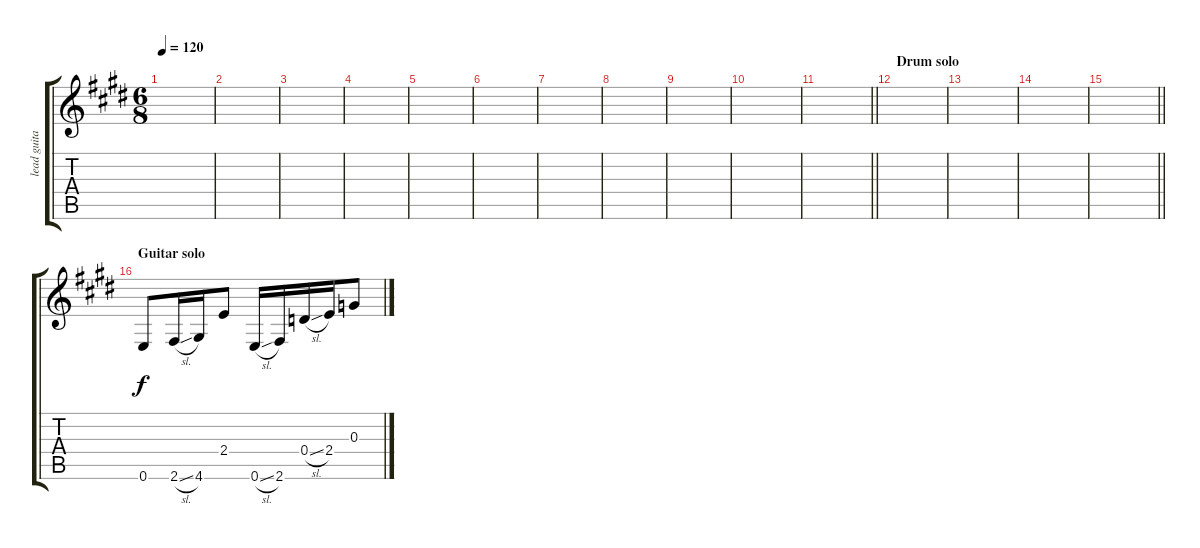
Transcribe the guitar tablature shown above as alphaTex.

\track ("lead guitar" "lead guita") {instrument distortionguitar}
\staff {score tabs}
\tuning (E4 B3 G3 D3 A2 E2) {hide}
\ts (6 8)
\tempo 120
\clef g2
\ks e
|
|
|
|
|
|
|
|
|
|
\barLineRight lightlight
|
\section ("" "Drum solo")
|
|
|
\barLineRight lightlight
|
\section ("" "Guitar solo")
0.6.8 2.6{sl}.16 4.6.16 2.4.8 0.6{sl}.16 2.6.16 0.4{sl}.16 2.4.16 0.3.8
